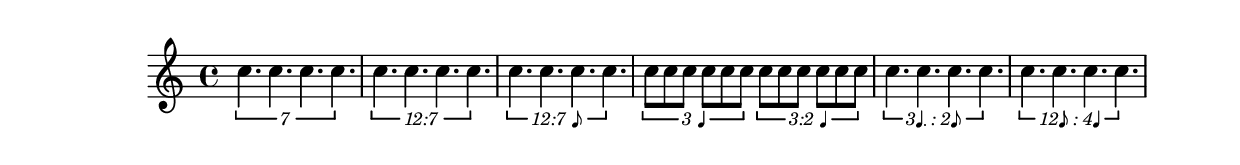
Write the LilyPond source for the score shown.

%% DO NOT EDIT this file manually; it is automatically
%% generated from LSR http://lsr.dsi.unimi.it
%% Make any changes in LSR itself, or in Documentation/snippets/new/ ,
%% and then run scripts/auxiliar/makelsr.py
%%
%% This file is in the public domain.
\version "2.17.20"

\header {
  lsrtags = "rhythms"

  texidoc = "
LilyPond also provides formatting functions to print tuplet numbers
different than the actual fraction, as well as to append a note value
to the tuplet number or tuplet fraction.

"
  doctitle = "Non-default tuplet numbers"
} % begin verbatim

\relative c'' {
  \once \override TupletNumber.text =
    #(tuplet-number::non-default-tuplet-denominator-text 7)
  \tuplet 3/2  { c4. c4. c4. c4. }
  \once \override TupletNumber.text =
    #(tuplet-number::non-default-tuplet-fraction-text 12 7)
  \tuplet 3/2  { c4. c4. c4. c4. }
  \once \override TupletNumber.text =
    #(tuplet-number::append-note-wrapper
      (tuplet-number::non-default-tuplet-fraction-text 12 7) "8")
  \tuplet 3/2  { c4. c4. c4. c4. }

  \once \override TupletNumber.text =
    #(tuplet-number::append-note-wrapper
      tuplet-number::calc-denominator-text "4")
  \tuplet 3/2  { c8 c8 c8 c8 c8 c8 }
  \once \override TupletNumber.text =
    #(tuplet-number::append-note-wrapper
      tuplet-number::calc-fraction-text "4")
  \tuplet 3/2  { c8 c8 c8 c8 c8 c8 }

  \once \override TupletNumber.text =
    #(tuplet-number::fraction-with-notes "4." "8")
  \tuplet 3/2  { c4. c4. c4. c4. }
  \once \override TupletNumber.text =
    #(tuplet-number::non-default-fraction-with-notes 12 "8" 4 "4")
  \tuplet 3/2  { c4. c4. c4. c4. }
}
